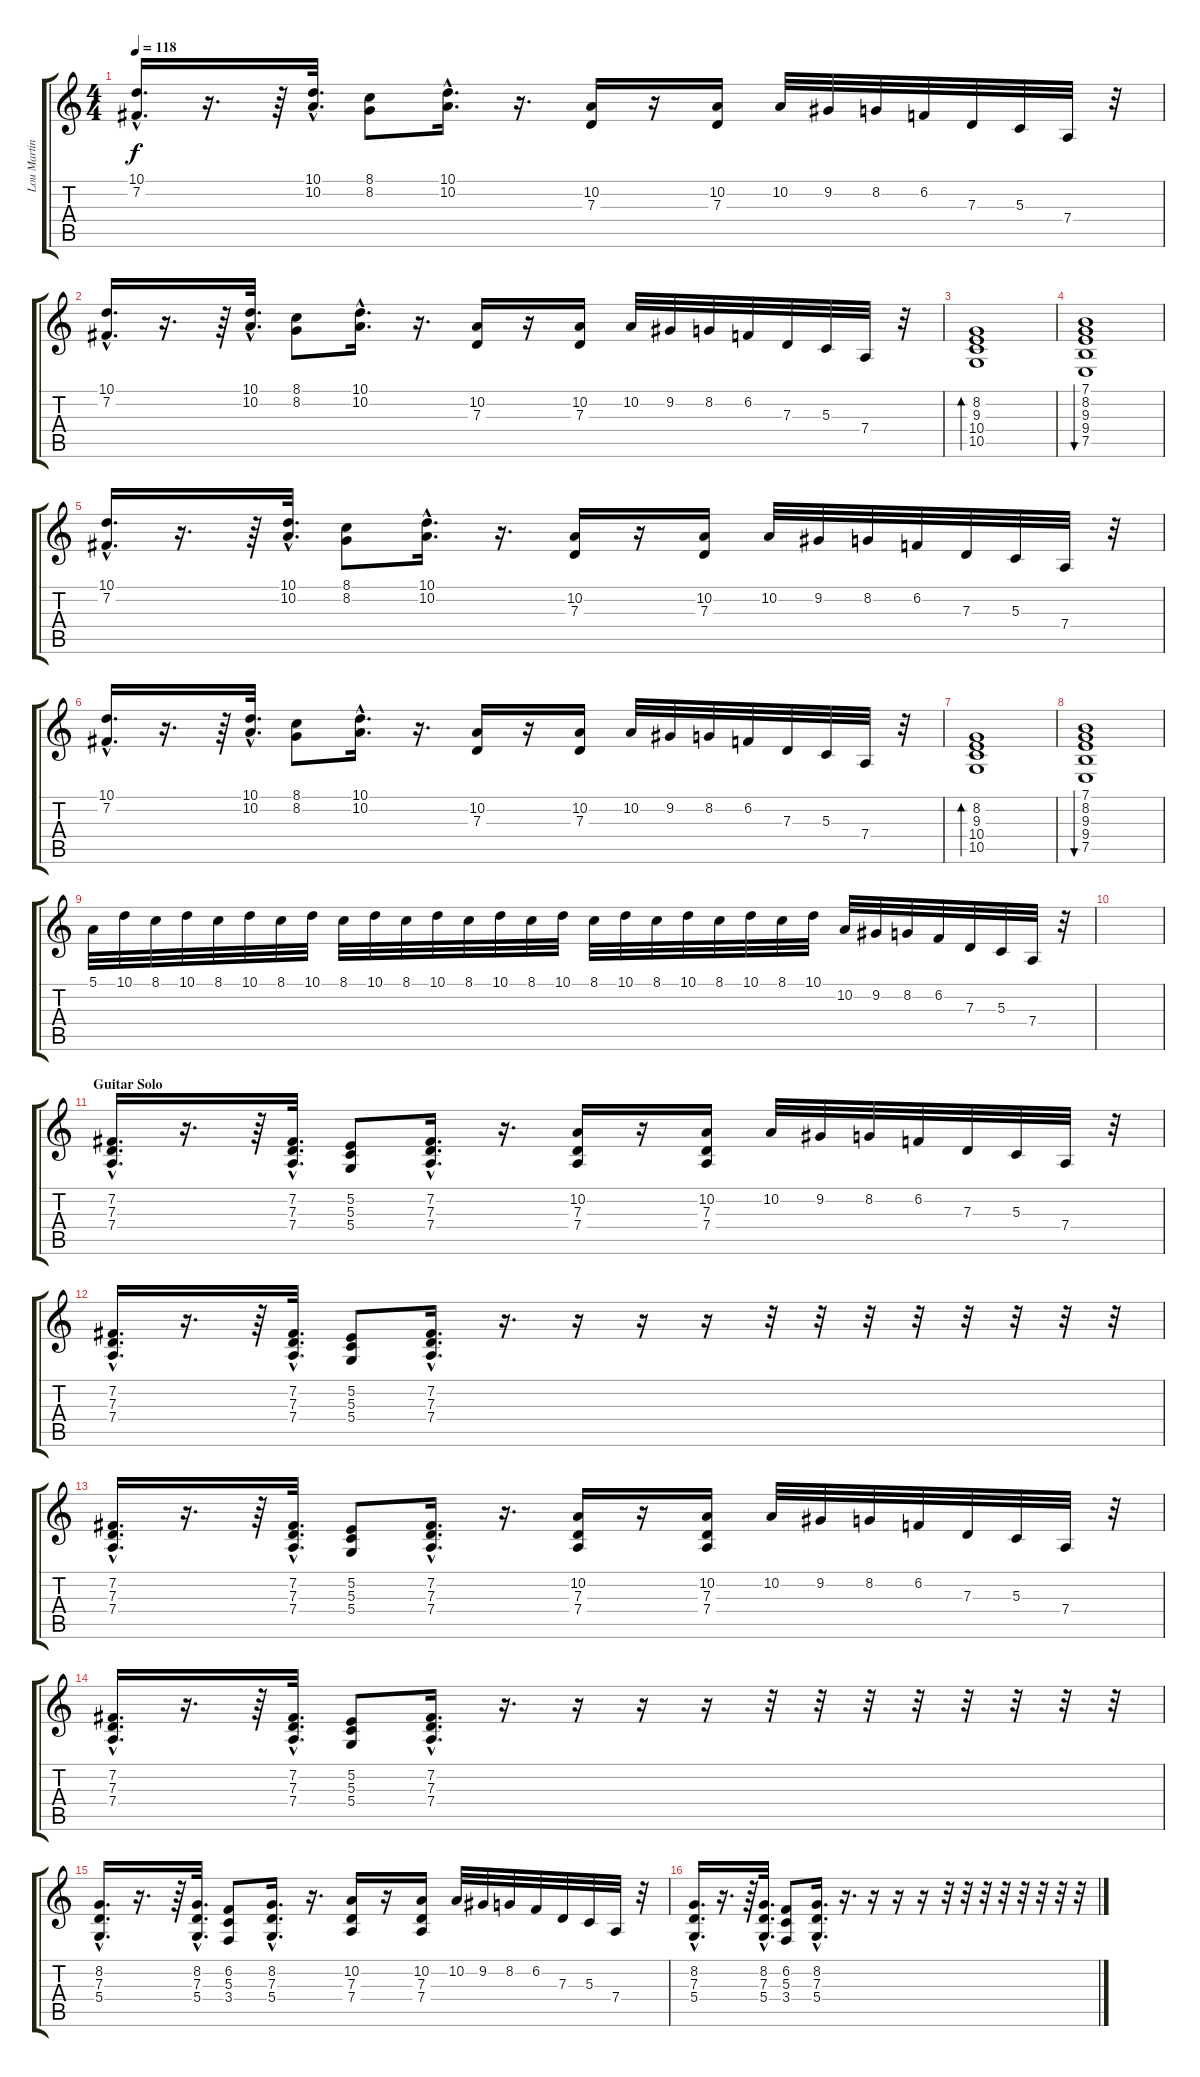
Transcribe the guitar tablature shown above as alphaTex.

\track ("Lou Martin" "Lou Martin") {instrument honkytonkpiano}
\staff {score tabs}
\tuning (E4 B3 G3 D3 A2 E2) {hide}
\ts (4 4)
\tempo 118
\clef g2
\ks c
(10.1{hac} 7.2{hac}).16{d dy f} r.16{d} r.64 (10.1{hac} 10.2{hac}).32{d} (8.1 8.2).8 (10.1{hac} 10.2{hac}).16{d} r.16{d} (10.2 7.3).16 r.16 (10.2 7.3).16 10.2.32 9.2.32 8.2.32 6.2.32 7.3.32 5.3.32 7.4.32 r.32 |
(10.1{hac} 7.2{hac}).16{d} r.16{d} r.64 (10.1{hac} 10.2{hac}).32{d} (8.1 8.2).8 (10.1{hac} 10.2{hac}).16{d} r.16{d} (10.2 7.3).16 r.16 (10.2 7.3).16 10.2.32 9.2.32 8.2.32 6.2.32 7.3.32 5.3.32 7.4.32 r.32 |
(8.2 9.3 10.4 10.5).1{bd 240} |
(7.1 8.2 9.3 9.4 7.5).1{bu 240} |
(10.1{hac} 7.2{hac}).16{d} r.16{d} r.64 (10.1{hac} 10.2{hac}).32{d} (8.1 8.2).8 (10.1{hac} 10.2{hac}).16{d} r.16{d} (10.2 7.3).16 r.16 (10.2 7.3).16 10.2.32 9.2.32 8.2.32 6.2.32 7.3.32 5.3.32 7.4.32 r.32 |
(10.1{hac} 7.2{hac}).16{d} r.16{d} r.64 (10.1{hac} 10.2{hac}).32{d} (8.1 8.2).8 (10.1{hac} 10.2{hac}).16{d} r.16{d} (10.2 7.3).16 r.16 (10.2 7.3).16 10.2.32 9.2.32 8.2.32 6.2.32 7.3.32 5.3.32 7.4.32 r.32 |
(8.2 9.3 10.4 10.5).1{bd 240} |
(7.1 8.2 9.3 9.4 7.5).1{bu 240} |
5.1.32 10.1.32 8.1.32 10.1.32 8.1.32 10.1.32 8.1.32 10.1.32 8.1.32 10.1.32 8.1.32 10.1.32 8.1.32 10.1.32 8.1.32 10.1.32 8.1.32 10.1.32 8.1.32 10.1.32 8.1.32 10.1.32 8.1.32 10.1.32 10.2.32 9.2.32 8.2.32 6.2.32 7.3.32 5.3.32 7.4.32 r.32 |
|
\section ("" "Guitar Solo")
(7.2{hac} 7.3{hac} 7.4{hac}).16{d volume 7} r.16{d} r.64 (7.2{hac} 7.3{hac} 7.4{hac}).32{d} (5.2 5.3 5.4).8 (7.2{hac} 7.3{hac} 7.4{hac}).16{d} r.16{d} (10.2 7.3 7.4).16 r.16 (10.2 7.3 7.4).16 10.2.32 9.2.32 8.2.32 6.2.32 7.3.32 5.3.32 7.4.32 r.32 |
(7.2{hac} 7.3{hac} 7.4{hac}).16{d} r.16{d} r.64 (7.2{hac} 7.3{hac} 7.4{hac}).32{d} (5.2 5.3 5.4).8 (7.2{hac} 7.3{hac} 7.4{hac}).16{d} r.16{d} r.16 r.16 r.16 r.32 r.32 r.32 r.32 r.32 r.32 r.32 r.32 |
(7.2{hac} 7.3{hac} 7.4{hac}).16{d} r.16{d} r.64 (7.2{hac} 7.3{hac} 7.4{hac}).32{d} (5.2 5.3 5.4).8 (7.2{hac} 7.3{hac} 7.4{hac}).16{d} r.16{d} (10.2 7.3 7.4).16 r.16 (10.2 7.3 7.4).16 10.2.32 9.2.32 8.2.32 6.2.32 7.3.32 5.3.32 7.4.32 r.32 |
(7.2{hac} 7.3{hac} 7.4{hac}).16{d} r.16{d} r.64 (7.2{hac} 7.3{hac} 7.4{hac}).32{d} (5.2 5.3 5.4).8 (7.2{hac} 7.3{hac} 7.4{hac}).16{d} r.16{d} r.16 r.16 r.16 r.32 r.32 r.32 r.32 r.32 r.32 r.32 r.32 |
(8.2{hac} 7.3{hac} 5.4{hac}).16{d} r.16{d} r.64 (8.2{hac} 7.3{hac} 5.4{hac}).32{d} (6.2 5.3 3.4).8 (8.2{hac} 7.3{hac} 5.4{hac}).16{d} r.16{d} (10.2 7.3 7.4).16 r.16 (10.2 7.3 7.4).16 10.2.32 9.2.32 8.2.32 6.2.32 7.3.32 5.3.32 7.4.32 r.32 |
(8.2{hac} 7.3{hac} 5.4{hac}).16{d} r.16{d} r.64 (8.2{hac} 7.3{hac} 5.4{hac}).32{d} (6.2 5.3 3.4).8 (8.2{hac} 7.3{hac} 5.4{hac}).16{d} r.16{d} r.16 r.16 r.16 r.32 r.32 r.32 r.32 r.32 r.32 r.32 r.32
